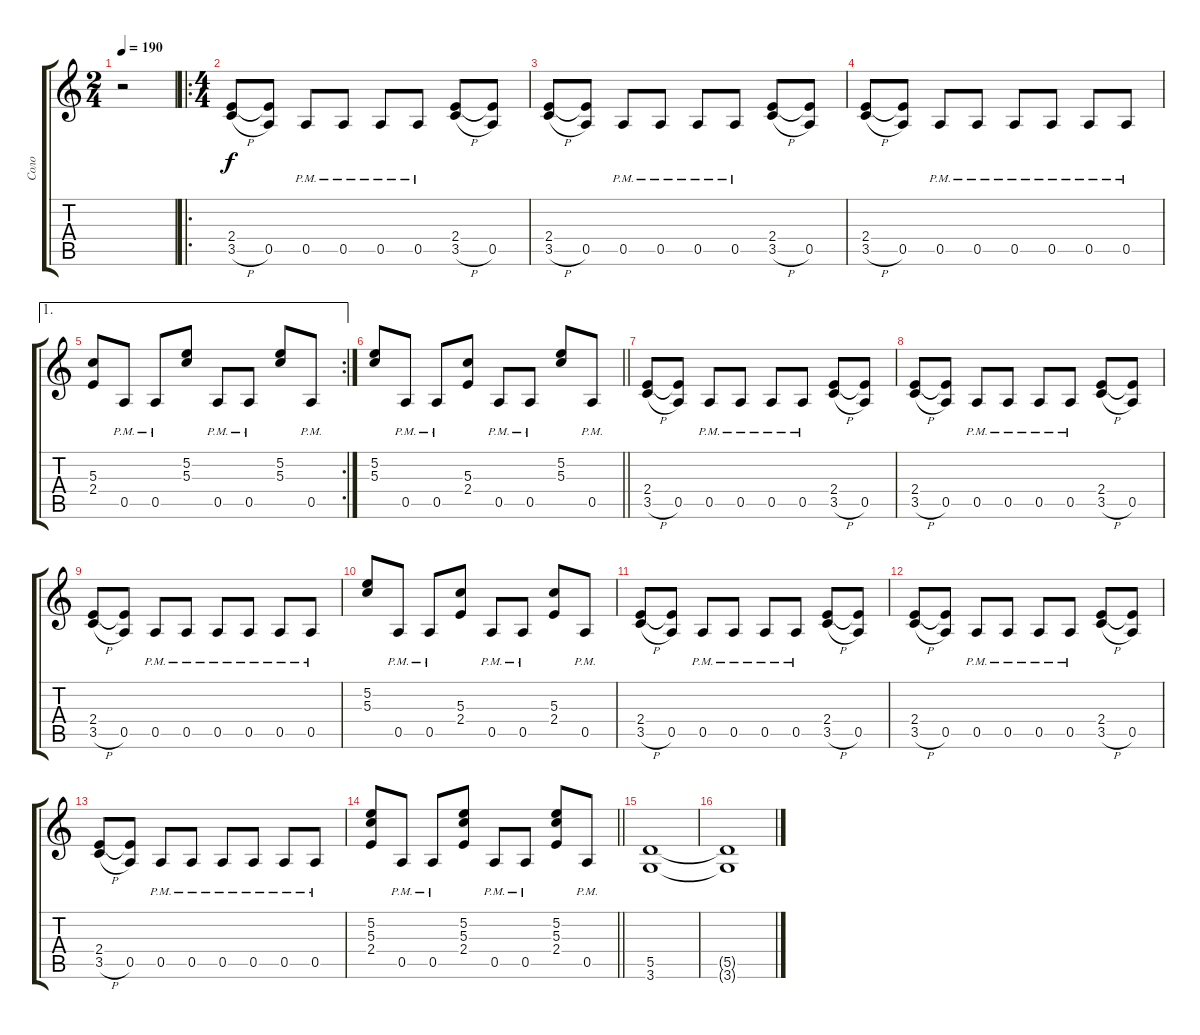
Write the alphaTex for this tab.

\track ("Соло" "Соло") {instrument distortionguitar}
\staff {score tabs}
\tuning (E4 B3 G3 D3 A2 E2) {hide}
\ts (2 4)
\tempo 190
\clef g2
\ks c
r.2{dy f instrument distortionguitar} |
\ro
\ts (4 4)
(2.4 3.5{h}).8 (2.4{t} 0.5).8 0.5{pm}.8 0.5{pm}.8 0.5{pm}.8 0.5{pm}.8 (2.4 3.5{h}).8 (2.4{t} 0.5).8 |
(2.4 3.5{h}).8 (2.4{t} 0.5).8 0.5{pm}.8 0.5{pm}.8 0.5{pm}.8 0.5{pm}.8 (2.4 3.5{h}).8 (2.4{t} 0.5).8 |
(2.4 3.5{h}).8 (2.4{t} 0.5).8 0.5{pm}.8 0.5{pm}.8 0.5{pm}.8 0.5{pm}.8 0.5{pm}.8 0.5{pm}.8 |
\ae 1
\rc 2
(5.3 2.4).8 0.5{pm}.8 0.5{pm}.8 (5.2 5.3).8 0.5{pm}.8 0.5{pm}.8 (5.2 5.3).8 0.5{pm}.8 |
\barLineRight lightlight
(5.2 5.3).8 0.5{pm}.8 0.5{pm}.8 (5.3 2.4).8 0.5{pm}.8 0.5{pm}.8 (5.2 5.3).8 0.5{pm}.8 |
(2.4 3.5{h}).8 (2.4{t} 0.5).8 0.5{pm}.8 0.5{pm}.8 0.5{pm}.8 0.5{pm}.8 (2.4 3.5{h}).8 (2.4{t} 0.5).8 |
(2.4 3.5{h}).8 (2.4{t} 0.5).8 0.5{pm}.8 0.5{pm}.8 0.5{pm}.8 0.5{pm}.8 (2.4 3.5{h}).8 (2.4{t} 0.5).8 |
(2.4 3.5{h}).8 (2.4{t} 0.5).8 0.5{pm}.8 0.5{pm}.8 0.5{pm}.8 0.5{pm}.8 0.5{pm}.8 0.5{pm}.8 |
(5.2 5.3).8 0.5{pm}.8 0.5{pm}.8 (5.3 2.4).8 0.5{pm}.8 0.5{pm}.8 (5.3 2.4).8 0.5{pm}.8 |
(2.4 3.5{h}).8 (2.4{t} 0.5).8 0.5{pm}.8 0.5{pm}.8 0.5{pm}.8 0.5{pm}.8 (2.4 3.5{h}).8 (2.4{t} 0.5).8 |
(2.4 3.5{h}).8 (2.4{t} 0.5).8 0.5{pm}.8 0.5{pm}.8 0.5{pm}.8 0.5{pm}.8 (2.4 3.5{h}).8 (2.4{t} 0.5).8 |
(2.4 3.5{h}).8 (2.4{t} 0.5).8 0.5{pm}.8 0.5{pm}.8 0.5{pm}.8 0.5{pm}.8 0.5{pm}.8 0.5{pm}.8 |
\barLineRight lightlight
(5.2 5.3 2.4).8 0.5{pm}.8 0.5{pm}.8 (5.2 5.3 2.4).8 0.5{pm}.8 0.5{pm}.8 (5.2 5.3 2.4).8 0.5{pm}.8 |
(5.5 3.6).1 |
(5.5{t} 3.6{t}).1
